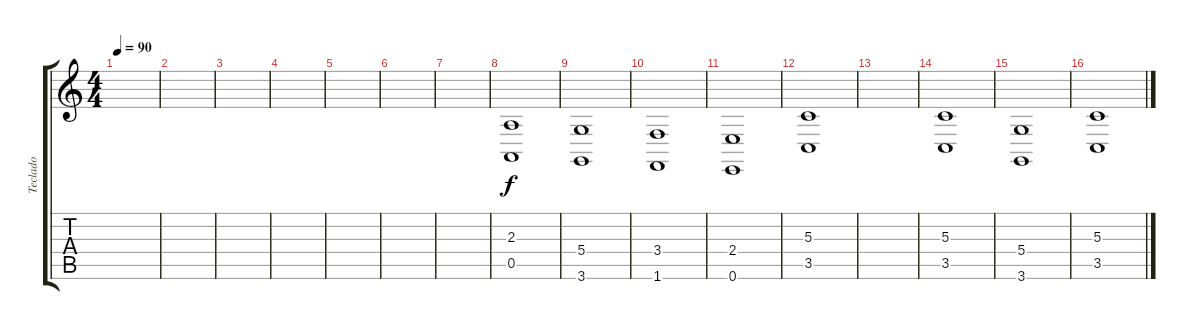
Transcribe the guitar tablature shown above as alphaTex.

\track ("Teclado" "Teclado") {instrument stringensemble1}
\staff {score tabs}
\tuning (E4 B3 G3 D3 A2 E2) {hide}
\ts (4 4)
\tempo 90
\clef g2
\ks c
|
|
|
|
|
|
|
(2.3 0.5).1 |
(5.4 3.6).1 |
(3.4 1.6).1 |
(2.4 0.6).1 |
(5.3 3.5).1 |
|
(5.3 3.5).1 |
(5.4 3.6).1 |
(5.3 3.5).1
